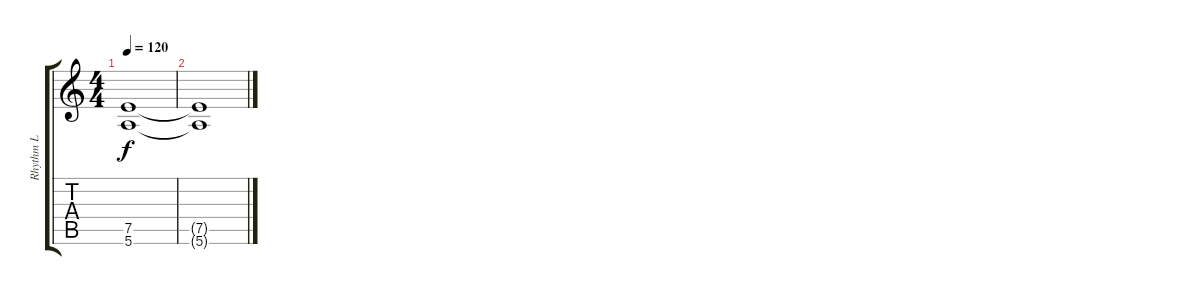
\track ("Rhythm L" "Rhythm L") {instrument distortionguitar}
\staff {score tabs}
\tuning (E4 B3 G3 D3 A2 E2) {hide}
\ts (4 4)
\tempo 120
\clef g2
\ks c
(7.5{t} 5.6{t}).1{dy f volume 0} |
(7.5{t} 5.6{t}).1
